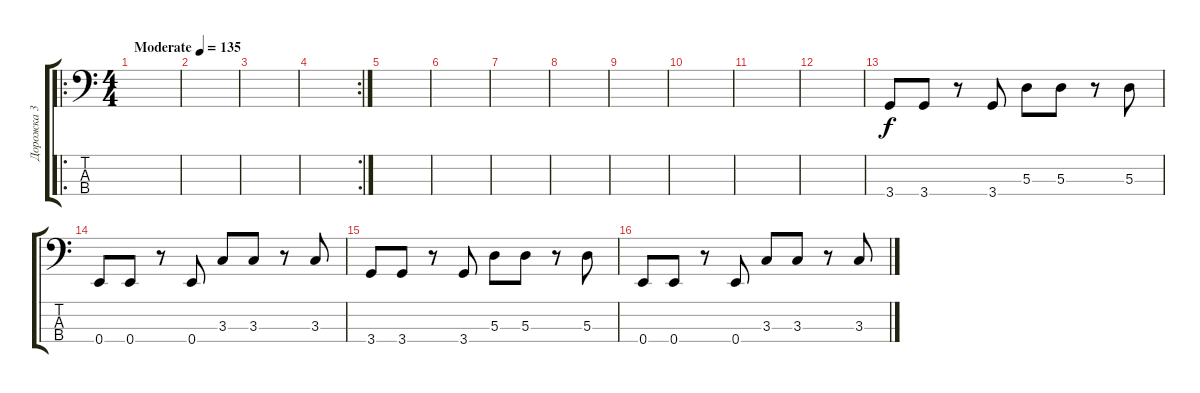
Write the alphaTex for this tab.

\track ("Дорожка 3" "Дорожка 3") {instrument electricbassfinger}
\staff {score tabs}
\tuning (G2 D2 A1 E1) {hide}
\ro
\ts (4 4)
\tempo (135 "Moderate")
\clef f4
\ks c
|
|
|
\rc 2
|
|
|
|
|
|
|
|
|
3.4.8 3.4.8 r.8 3.4.8 5.3.8 5.3.8 r.8 5.3.8 |
0.4.8 0.4.8 r.8 0.4.8 3.3.8 3.3.8 r.8 3.3.8 |
3.4.8 3.4.8 r.8 3.4.8 5.3.8 5.3.8 r.8 5.3.8 |
0.4.8 0.4.8 r.8 0.4.8 3.3.8 3.3.8 r.8 3.3.8
